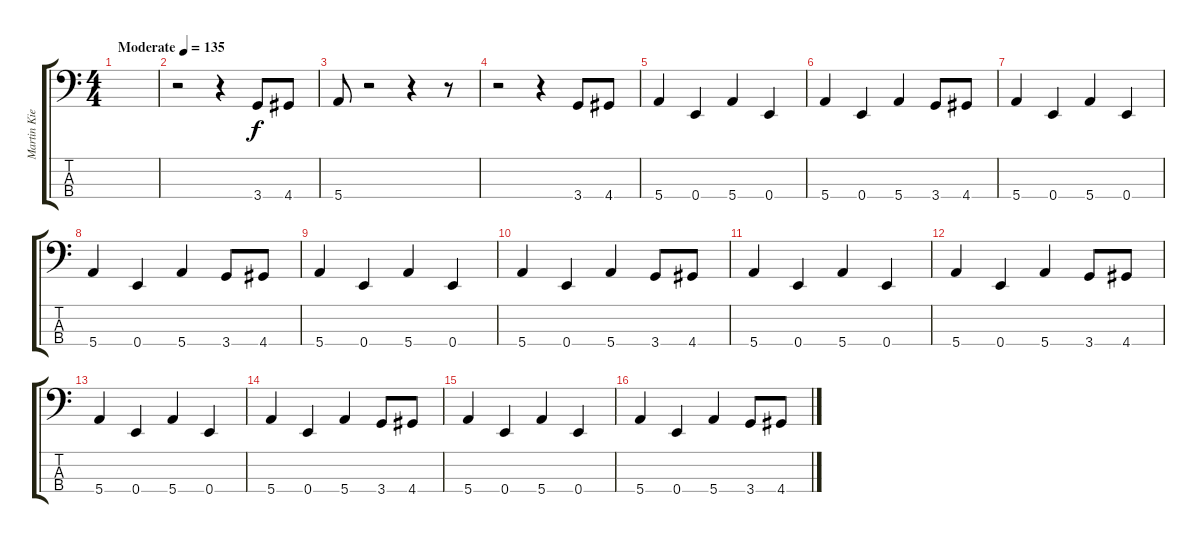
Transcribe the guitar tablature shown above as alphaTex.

\track ("Martin Kielland-Brandt" "Martin Kie") {instrument electricbassfinger}
\staff {score tabs}
\tuning (G2 D2 A1 E1) {hide}
\ts (4 4)
\tempo (135 "Moderate")
\clef f4
\ks c
|
r.2 r.4 3.4.8 4.4.8 |
5.4.8 r.2 r.4 r.8 |
r.2 r.4 3.4.8 4.4.8 |
5.4.4 0.4.4 5.4.4 0.4.4 |
5.4.4 0.4.4 5.4.4 3.4.8 4.4.8 |
5.4.4 0.4.4 5.4.4 0.4.4 |
5.4.4 0.4.4 5.4.4 3.4.8 4.4.8 |
5.4.4 0.4.4 5.4.4 0.4.4 |
5.4.4 0.4.4 5.4.4 3.4.8 4.4.8 |
5.4.4 0.4.4 5.4.4 0.4.4 |
5.4.4 0.4.4 5.4.4 3.4.8 4.4.8 |
5.4.4 0.4.4 5.4.4 0.4.4 |
5.4.4 0.4.4 5.4.4 3.4.8 4.4.8 |
5.4.4 0.4.4 5.4.4 0.4.4 |
5.4.4 0.4.4 5.4.4 3.4.8 4.4.8
